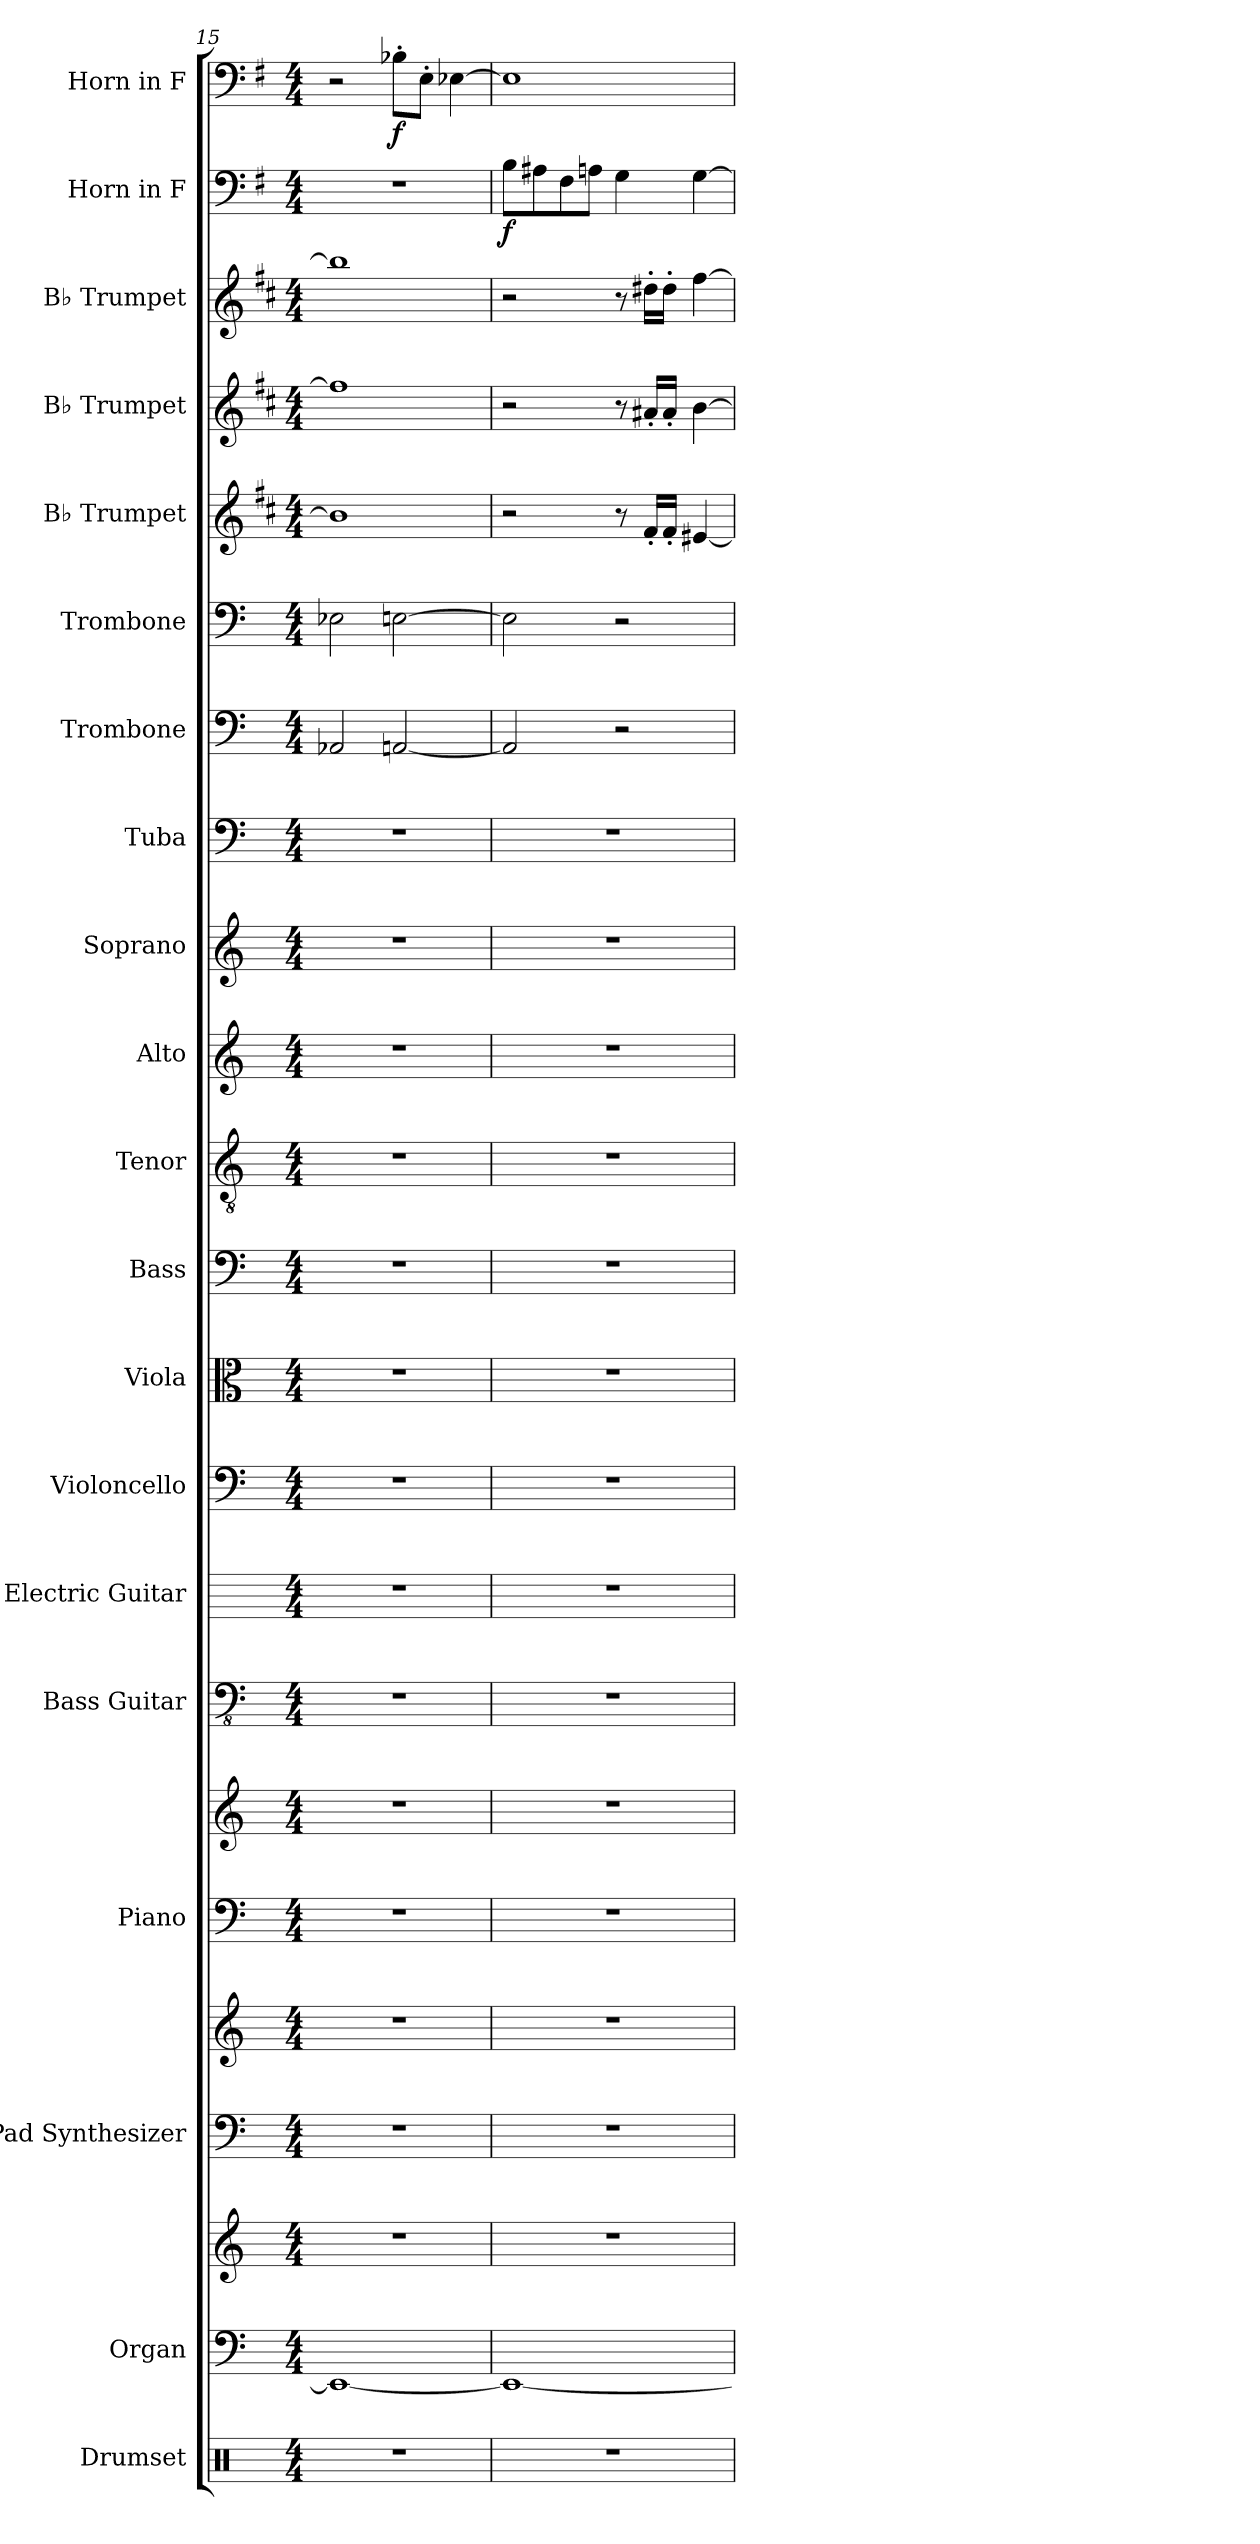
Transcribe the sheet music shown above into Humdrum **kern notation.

**kern	**kern	**kern	**kern	**kern	**kern	**kern	**kern	**kern	**kern	**kern	**kern	**kern	**kern	**kern	**kern	**kern	**kern	**kern	**kern	**kern	**kern	**dynam	**kern	**dynam
*part20	*part19	*part19	*part18	*part18	*part17	*part17	*part16	*part15	*part14	*part13	*part12	*part11	*part10	*part9	*part8	*part7	*part6	*part5	*part4	*part3	*part2	*part2	*part1	*part1
*staff23	*staff22	*staff21	*staff20	*staff19	*staff18	*staff17	*staff16	*staff15	*staff14	*staff13	*staff12	*staff11	*staff10	*staff9	*staff8	*staff7	*staff6	*staff5	*staff4	*staff3	*staff2	*staff2	*staff1	*staff1
*I"Drumset	*I"Organ	*	*I"Pad Synthesizer	*	*I"Piano	*	*I"Bass Guitar	*I"Electric Guitar	*I"Violoncello	*I"Viola	*I"Bass	*I"Tenor	*I"Alto	*I"Soprano	*I"Tuba	*I"Trombone	*I"Trombone	*I"B♭ Trumpet	*I"B♭ Trumpet	*I"B♭ Trumpet	*I"Horn in F	*	*I"Horn in F	*
*I'Drs.	*I'Org.	*	*I'Synth.	*	*I'Pno.	*	*I'B. Guit.	*I'El. Guit.	*I'Vc.	*I'Vla.	*I'B.	*I'T.	*I'A.	*I'S.	*I'Tba.	*I'Tbn.	*I'Tbn.	*I'B♭ Tpt.	*I'B♭ Tpt.	*I'B♭ Tpt.	*	*	*	*
*clefX	*clefF4	*clefG2	*clefF4	*clefG2	*clefF4	*clefG2	*clefFv4	*	*clefF4	*clefC3	*clefF4	*clefGv2	*clefG2	*clefG2	*clefF4	*clefF4	*clefF4	*clefG2	*clefG2	*clefG2	*clefF4	*	*clefF4	*
*	*	*	*	*	*	*	*	*	*	*	*	*	*	*	*	*	*	*ITrd1c2	*ITrd1c2	*ITrd1c2	*ITrd4c7	*	*ITrd4c7	*
*k[]	*k[]	*k[]	*k[]	*k[]	*k[]	*k[]	*k[]	*k[]	*k[]	*k[]	*k[]	*k[]	*k[]	*k[]	*k[]	*k[]	*k[]	*k[]	*k[]	*k[]	*k[]	*	*k[]	*
*M4/4	*M4/4	*M4/4	*M4/4	*M4/4	*M4/4	*M4/4	*M4/4	*M4/4	*M4/4	*M4/4	*M4/4	*M4/4	*M4/4	*M4/4	*M4/4	*M4/4	*M4/4	*M4/4	*M4/4	*M4/4	*M4/4	*	*M4/4	*
=15	=15	=15	=15	=15	=15	=15	=15	=15	=15	=15	=15	=15	=15	=15	=15	=15	=15	=15	=15	=15	=15	=15	=15	=15
1r	1EE_	1r	1r	1r	1r	1r	1r	1r	1r	1r	1r	1r	1r	1r	1r	2AA-X/	2E-X\	1a]	1ee]	1aa-]	1r	.	2r	.
!	!	!	!	!	!	!	!	!	!	!	!	!	!	!	!	!	!	!	!	!	!	!	!	!LO:DY:b
.	.	.	.	.	.	.	.	.	.	.	.	.	.	.	.	[2AAn/	[2En\	.	.	.	.	.	8E-X'\L	f
.	.	.	.	.	.	.	.	.	.	.	.	.	.	.	.	.	.	.	.	.	.	.	8AA'\J	.
.	.	.	.	.	.	.	.	.	.	.	.	.	.	.	.	.	.	.	.	.	.	.	[4AA-X\	.
=16	=16	=16	=16	=16	=16	=16	=16	=16	=16	=16	=16	=16	=16	=16	=16	=16	=16	=16	=16	=16	=16	=16	=16	=16
!	!	!	!	!	!	!	!	!	!	!	!	!	!	!	!	!	!	!	!	!	!	!LO:DY:b	!	!
1r	1EE_	1r	1r	1r	1r	1r	1r	1r	1r	1r	1r	1r	1r	1r	1r	2AA/]	2E\]	2r	2r	2r	8E\L	f	1AA-]	.
.	.	.	.	.	.	.	.	.	.	.	.	.	.	.	.	.	.	.	.	.	8D#X\	.	.	.
.	.	.	.	.	.	.	.	.	.	.	.	.	.	.	.	.	.	.	.	.	8BB\	.	.	.
.	.	.	.	.	.	.	.	.	.	.	.	.	.	.	.	.	.	.	.	.	8Dn\J	.	.	.
.	.	.	.	.	.	.	.	.	.	.	.	.	.	.	.	2r	2r	8r	8r	8r	4C\	.	.	.
.	.	.	.	.	.	.	.	.	.	.	.	.	.	.	.	.	.	16e'/LL	16g#X'/LL	16cc#X'\LL	.	.	.	.
.	.	.	.	.	.	.	.	.	.	.	.	.	.	.	.	.	.	16e'/JJ	16g#'/JJ	16cc#'\JJ	.	.	.	.
.	.	.	.	.	.	.	.	.	.	.	.	.	.	.	.	.	.	[4d#X/	[4a\	[4ee\	[4C\	.	.	.
=	=	=	=	=	=	=	=	=	=	=	=	=	=	=	=	=	=	=	=	=	=	=	=	=
*-	*-	*-	*-	*-	*-	*-	*-	*-	*-	*-	*-	*-	*-	*-	*-	*-	*-	*-	*-	*-	*-	*-	*-	*-
